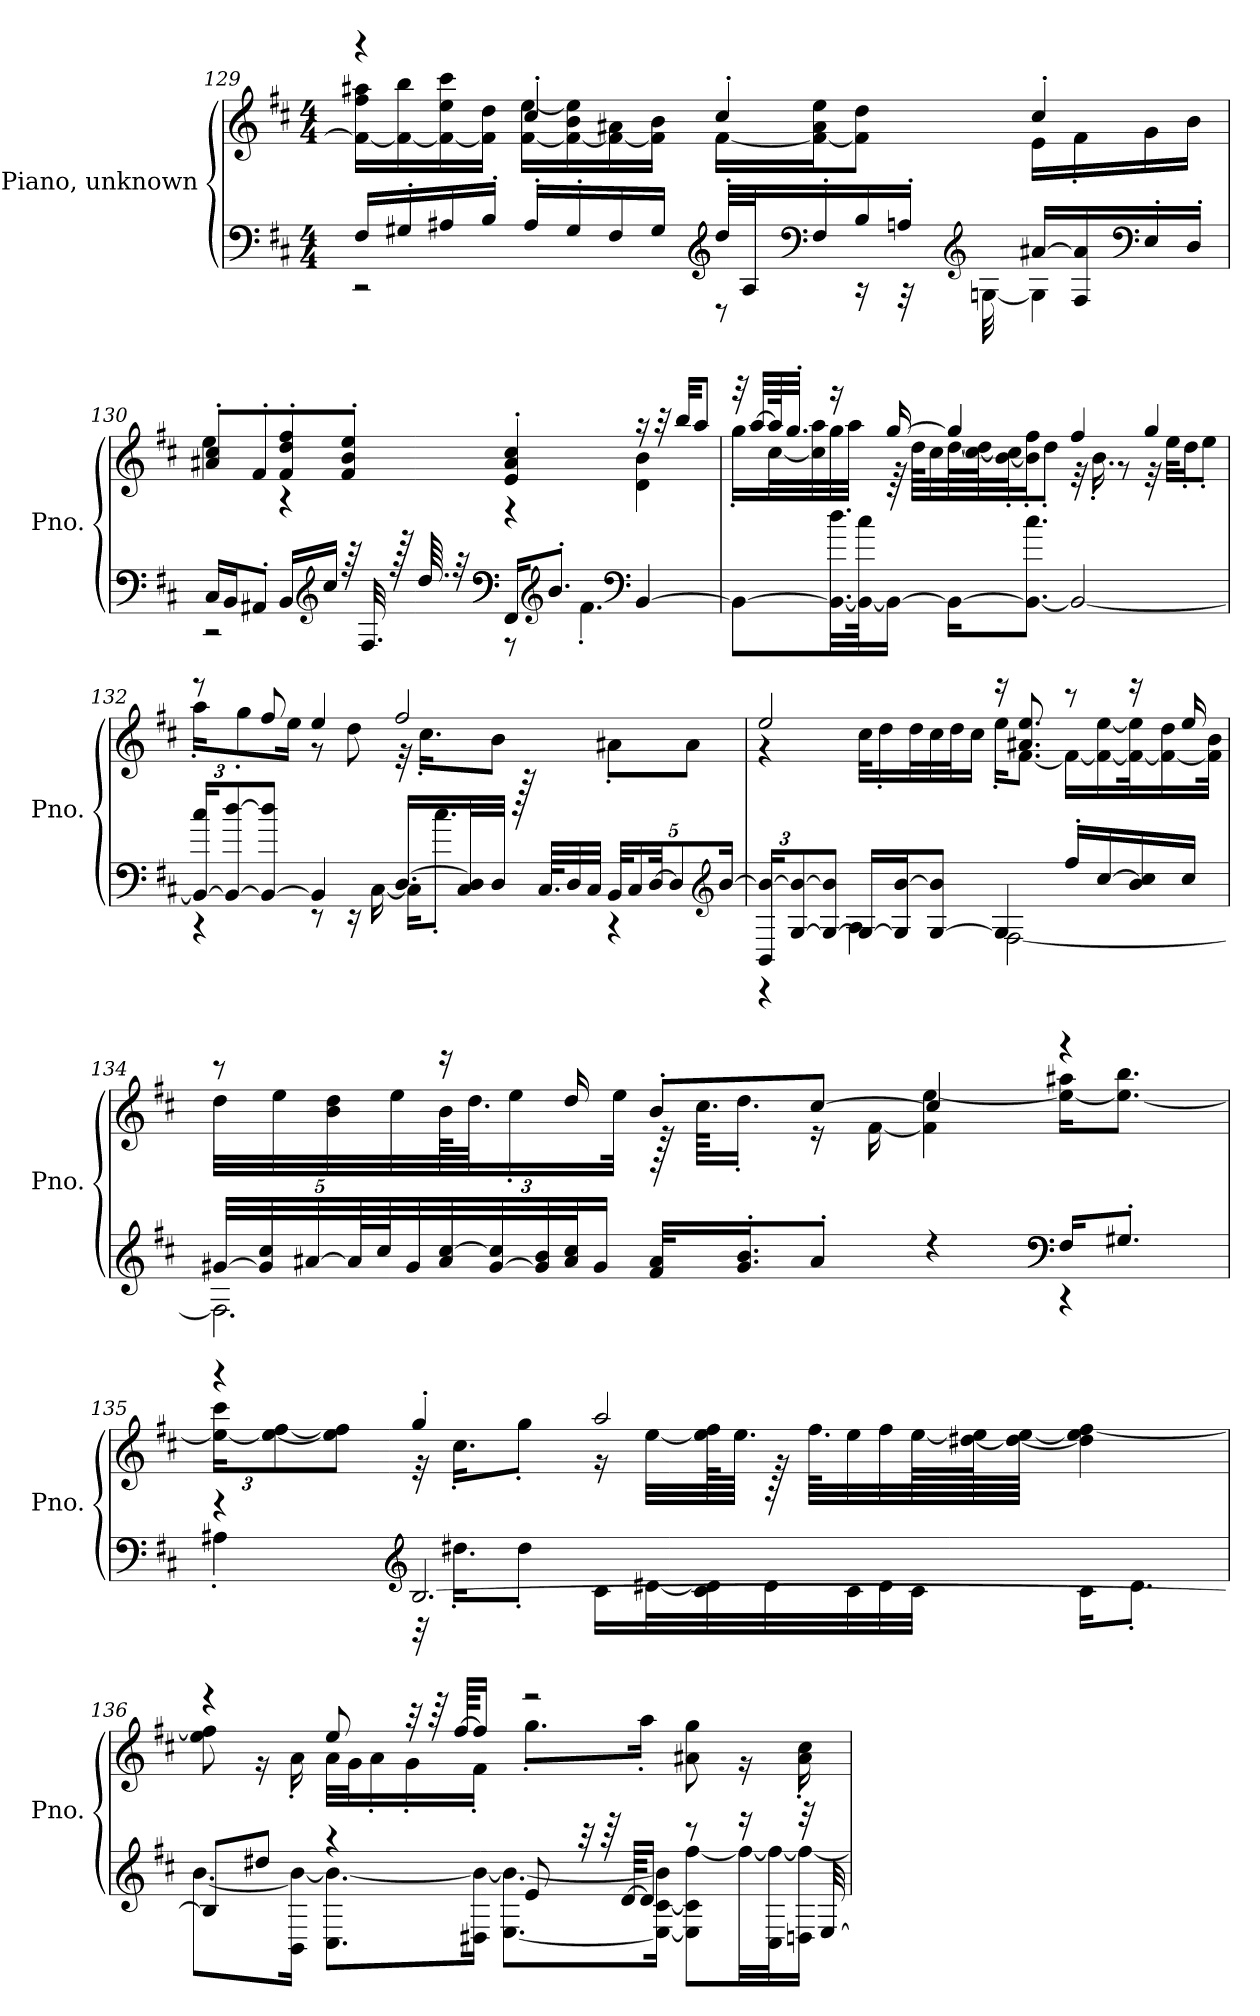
**kern	**kern
*part1	*part1
*staff2	*staff1
*I"Piano, unknown	*
*I'Pno.	*
!!LO:LB:g=z
*clefF4	*clefG2
*k[f#c#]	*k[f#c#]
*M4/4	*M4/4
=129	=129
*^	*^
16F#/LL	2r	4r	16f#\_ 16ff#\ 16aa#X\LL
16G#X'/	.	.	16f#\_ 16bb\
16A#X/	.	.	16f#\_ 16ee\ 16ccc#\
16B'/JJ	.	.	16f#\] 16dd\JJ
16A#'/LL	.	4cc#'/	[16f#\ [16ee\LL
16G#'/	.	.	16f#\_ 16b\ 16ee\]
16F#/	.	.	16f#\_ 16a#X\
16G#/JJ	.	.	16f#\] 16b\JJ
*clefG2	*	*	*
32dd'/LLL	8r	4cc#'/	[16f#\LL
32A#/J	.	.	.
*clefF4	*	*	*
16F#'/	.	.	16f#\_ 16a#\ 16ee\J
16B/	16r	.	8f#\] 8dd\J
16An'/JJ	32r	.	.
*clefG2	*	*	*
.	[32Gn\	.	.
[16a#X/LL	4G\]	4cc#'/	16e\LL
16F#/ 16a#/]	.	.	16f#'\
*clefF4	*	*	*
16E'/	.	.	16g\
16D'/JJ	.	.	16b\JJ
!!LO:LB:g=z	!!
=130	=130	=130	=130
16C#/LL	2r	8a#X/' 8cc#/'L	4ee\
16BB/J	.	.	.
8AA#X'/J	.	8f#'/	.
16BB/LL	.	8f#/' 8dd/' 8ff#/'	4r
*clefG2	*	*	*
16cc#/JJ	.	.	.
64r	.	8f#/' 8b/' 8ee/'J	.
32.F#/	.	.	.
128r	.	.	.
64.dd/	.	.	.
32r	.	.	.
*clefF4	*	*	*
16FF#/KL	8r	4e/' 4a#/' 4cc#/'	4r
*clefG2	*	*	*
8.b'/J	.	.	.
.	4.f#'\	.	.
*clefF4	*	*	*
[4BB/	.	16r	4d\ 4b\
.	.	32r	.
.	.	32bb/KKL	.
.	.	8aa/J	.
*v	*v	*	*
!!LO:LB:g=z	!!
=131	=131	=131
8BB\L_	32r	16gg'\LL
.	[32aa/LLL	.
.	64aa/K]	[32cc#\L
.	32.gg'/JJJ	.
.	.	32cc#\] 32aa\
32.BB\_ 32.dd\LL	16r	32gg\
.	.	32aa\JJJ
64BB\_ 64cc#\JK	.	.
16BB\JJ_	[16gg/	64r
.	.	64dd\KLLL
.	.	32cc#\
16BB\KL_	4gg/]	[64dd\L
.	.	[64cc#\ 64dd\]J
.	.	[32b\' 32cc#\]'J
8.BB\_ 8.cc#\J	.	16b\]' 16ff#\'J
.	.	8dd'\J
2BB/_	4ff#/	32r
.	.	16.b'\
.	.	8r
.	4gg/	32r
.	.	32ee\KLL
.	.	16dd'\J
.	.	8ee'\J
!!LO:LB:g=z	!!
=132	=132	=132
*Xbrackettup	*	*
*^	*	*
24BB/_ 24cc#/KL	4r	8r	16aa'\KL
12BB/_ [12dd/	.	.	.
.	.	.	8gg'\
8BB/_ 8dd/]J	.	8ff#/	.
.	.	.	16ee\Jk
4BB/]	8r	4ee/	8r
.	16r	.	8dd\
.	[16C#\	.	.
[16.D/LL	16C#\KL]	2ff#/	32r
.	.	.	16.cc#'\KL
.	8.cc#'\J	.	.
32C#/ 32D/]L	.	.	.
32D/JJJ	.	.	8b\J
128r	.	.	.
64.C#/KLLL	.	.	.
32D/	.	.	.
32C#/JJJ	.	.	.
40BB/KLL	4r	.	8a#X'\L
20C#/	.	.	.
[40D/JK	.	.	.
10D/]	.	.	.
.	.	.	8a#\J
*clefG2	*	*	*
[20b/Jk	.	.	.
!!LO:LB:g=z	!!
=133	=133	=133	=133
24BB/ 24b/_KL	4r	2ee/	4r
[12G/ 12b/_	.	.	.
8G/_ 8b/]J	.	.	.
16G/LL_	4A\	.	32cc#\KLL
.	.	.	16dd'\
16G/] [16b/J	.	.	.
.	.	.	32dd\L
[8G/ 8b/]J	.	.	32cc#\
.	.	.	32dd\J
.	.	.	16cc#\JJ
4G/]	[2F#\	16r	16ee'\KL
.	.	8.a#X/ 8.ee/	[8.f#\J
16ff#'/LL	.	8r	16f#\LL_
[16cc#/	.	.	16f#\_ [16ee\
16b/ 16cc#/]	.	16r	32f#\_ 32ee\]K
.	.	.	16f#\_ 16dd\
16cc#/JJ	.	16ee/	.
.	.	.	32f#\] 32b\JJk
!!LO:PB:g=z	!!
=134	=134	=134	=134
[40g#X/LLL	2.F#\]	8r	32dd\LLL
40g#/] 40cc#/	.	.	.
.	.	.	32ee\
[40a#X/	.	.	.
.	.	.	32b\ 32dd\
80a#/L]	.	.	.
80cc#/J	.	.	.
.	.	.	32ee\
40g#/	.	.	.
48a#/ [48cc#/	.	16r	128b\KL
.	.	.	64.dd\JJ
[48g#/ 48cc#/]	.	.	.
.	.	.	16ee'\
48g#/] 48b/	.	.	.
48a#/ 48cc#/J	.	16dd/	.
24g#/JJ	.	.	.
.	.	.	32ee\JJk
32f#/ 32a#/KLL	.	8b'/L	128r
.	.	.	64.cc#\KKLL
16.g#/' 16.b/'J	.	.	16.dd'\JJ
8a#'/J	.	[8cc#/J	16r
.	.	.	[16f#\
4r	.	4cc#/]	4f#\] [4ee\
*clefF4	*	*	*
16F#/KL	4r	4r	16ee\_ 16aa#X\KL
8.G#X'/J	.	.	8.ee\_ 8.bb\J
!!LO:LB:g=z	!!
=135	=135	=135	=135
*	*	*	*Xbrackettup
4r	4A#X'\	4r	24ee\_ 24ccc#\KL
.	.	.	12ee\_ [12ff#\
.	.	.	8ee\] 8ff#\]J
*clefG2	*	*	*
[2.B/	32r	4gg'/	32r
.	16.dd#X'\KL	.	16.cc#'\KL
.	8dd#'\J	.	8gg'\J
.	16c#\LL	2aa/	16r
.	[32d#X\L	.	[32ee\LLL
.	32c#\ 32d#\]	.	128ee\] 128ff#\KL
.	.	.	64.ee\JJJJ
.	32d#\	.	128r
.	.	.	64.ff#\KLLL
.	32c#\	.	32ee\
.	32d#\	.	32ff#\
.	32c#\JJJ	.	[128ee\LL
.	.	.	[128dd#X\ 128ee\]J
.	.	.	64dd#\_ [64ee\JJJJ
.	16c#\KL	.	4dd#\] 4ee\] [4ff#\
.	8.d#'\J	.	.
!!LO:LB:g=z	!!
=136	=136	=136	=136
8B/L]	[8.b\L	4r	8ee\ 8ff#\]
8dd#X/J	.	.	16r
.	16BB\ 16b\_Jk	.	16a'\
4r	8.C#\ 8.b\_L	8ee/	32a\LLL
.	.	.	32g\J
.	.	.	16a'\
.	.	32r	16g'\
.	.	64r	.
.	.	[64ff#/KKLL	.
.	16D#X\ 16b\_Jk	16ff#/JJ]	16f#'\JJ
8e/	[8.E\ 8.b\_L	2r	8.gg'\L
32r	.	.	.
64r	.	.	.
[64d/KKLL	.	.	.
16d/JJ]	16E\_ [16c#\ 16b\]Jk	.	16aa'\Jk
8r	8E\] 8c#\] [8ff#\L	.	8a#X\ 8gg\
16r	32ff#\LL_	.	16r
.	32C#\ 32ff#\_J	.	.
32r	16Dn\ 16ff#\_JJ	.	16a#\' 16cc#\'
[32E/	.	.	.
*v	*v	*	*
*	*v	*v
=	=
*-	*-
